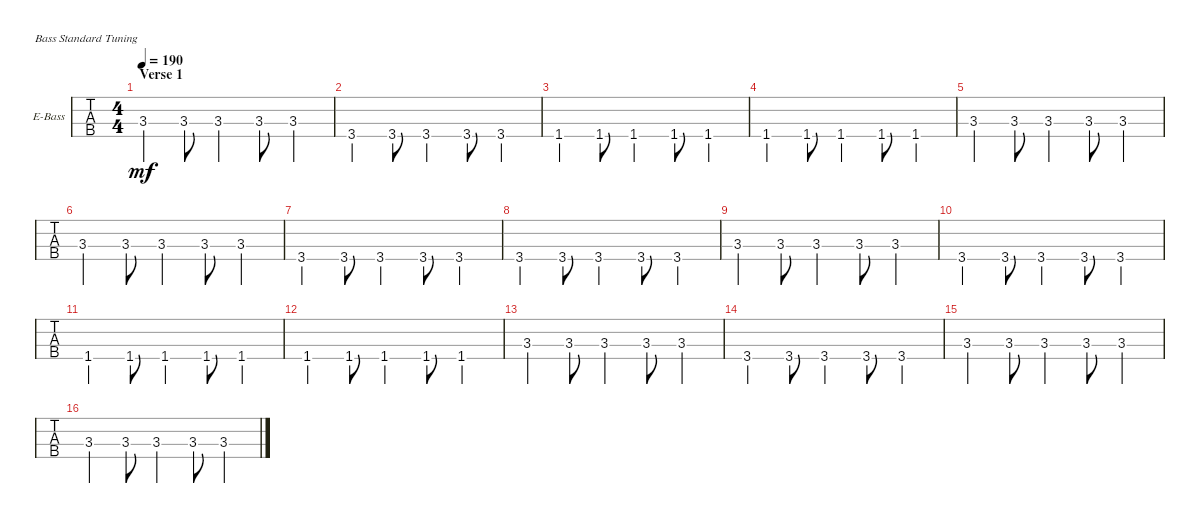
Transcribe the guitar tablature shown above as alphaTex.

\defaultSystemsLayout 4
\bracketExtendMode groupsimilarinstruments
\firstSystemTrackNameOrientation horizontal
\otherSystemsTrackNameOrientation horizontal
\track ("Bass" "E-Bass") {instrument electricbassfinger}
\staff {tabs}
\tuning (G2 D2 A1 E1)
\ts (4 4)
\section ("" "Verse 1")
\tempo 190
\clef f4
\ks c
3.3.4{dy mf instrument electricbassfinger} 3.3.8 3.3.4 3.3.8 3.3.4 |
3.4.4 3.4.8 3.4.4 3.4.8 3.4.4 |
1.4.4 1.4.8 1.4.4 1.4.8 1.4.4 |
1.4.4 1.4.8 1.4.4 1.4.8 1.4.4 |
3.3.4 3.3.8 3.3.4 3.3.8 3.3.4 |
3.3.4 3.3.8 3.3.4 3.3.8 3.3.4 |
3.4.4 3.4.8 3.4.4 3.4.8 3.4.4 |
3.4.4 3.4.8 3.4.4 3.4.8 3.4.4 |
3.3.4 3.3.8 3.3.4 3.3.8 3.3.4 |
3.4.4 3.4.8 3.4.4 3.4.8 3.4.4 |
1.4.4 1.4.8 1.4.4 1.4.8 1.4.4 |
1.4.4 1.4.8 1.4.4 1.4.8 1.4.4 |
3.3.4 3.3.8 3.3.4 3.3.8 3.3.4 |
3.4.4 3.4.8 3.4.4 3.4.8 3.4.4 |
3.3.4 3.3.8 3.3.4 3.3.8 3.3.4 |
3.3.4 3.3.8 3.3.4 3.3.8 3.3.4
